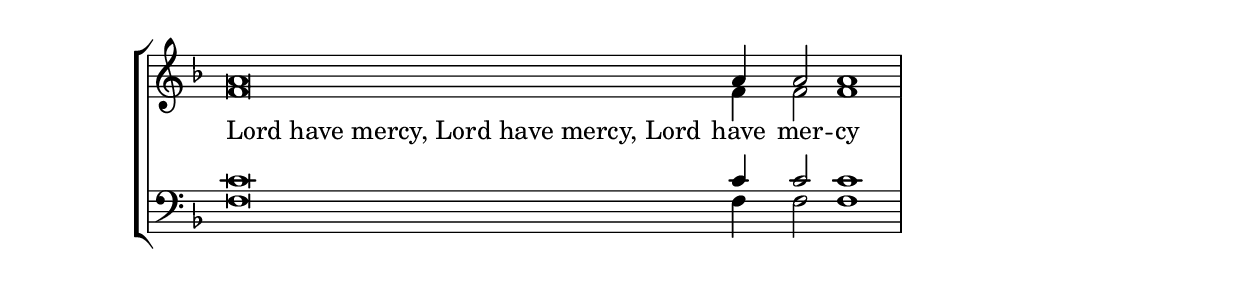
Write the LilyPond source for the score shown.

\version "2.24.4"




keyTime = { \key f \major}

SopMusic    = \relative {a'\breve a4 a2 a1}
AltoMusic   = \relative {f'\breve f4 f2 f1}
TenorMusic  = \relative {c'\breve  c4 c2 c1}
BassMusic   = \relative {f\breve f4 f2 f1}

VerseOne = \lyricmode {
    \once \override LyricText.self-alignment-X = #-1
    "Lord have mercy, Lord have mercy, Lord" have mer -- cy
    }


\score {
    \new StaffGroup <<
        \new Staff \with {midiInstrument = "choir aahs"} <<
            \clef "treble"
            \new Voice = "Sop"  { \voiceOne \keyTime \SopMusic \bar "|"}
            \new Voice = "Alto" { \voiceTwo \AltoMusic }
            \new Lyrics \lyricsto "Sop" { \VerseOne }
        >>
        \new Staff \with {midiInstrument = "choir aahs"} <<
            \clef "bass"
            \new Voice = "Tenor" { \voiceOne \keyTime \TenorMusic \bar "|"}
            \new Voice = "Bass" { \voiceTwo \BassMusic} 
        >>
    >>
    \layout {
        \context {
            \Staff
                \remove Time_signature_engraver
                measureBarType = #'()
                forbidBreakBetweenBarLines = ##f
        }
        \context {
            \Lyrics
                \override LyricSpace.minimum-distance = #1.0
        }
    }
    \midi {
        \tempo 4 = 120
    }
}
